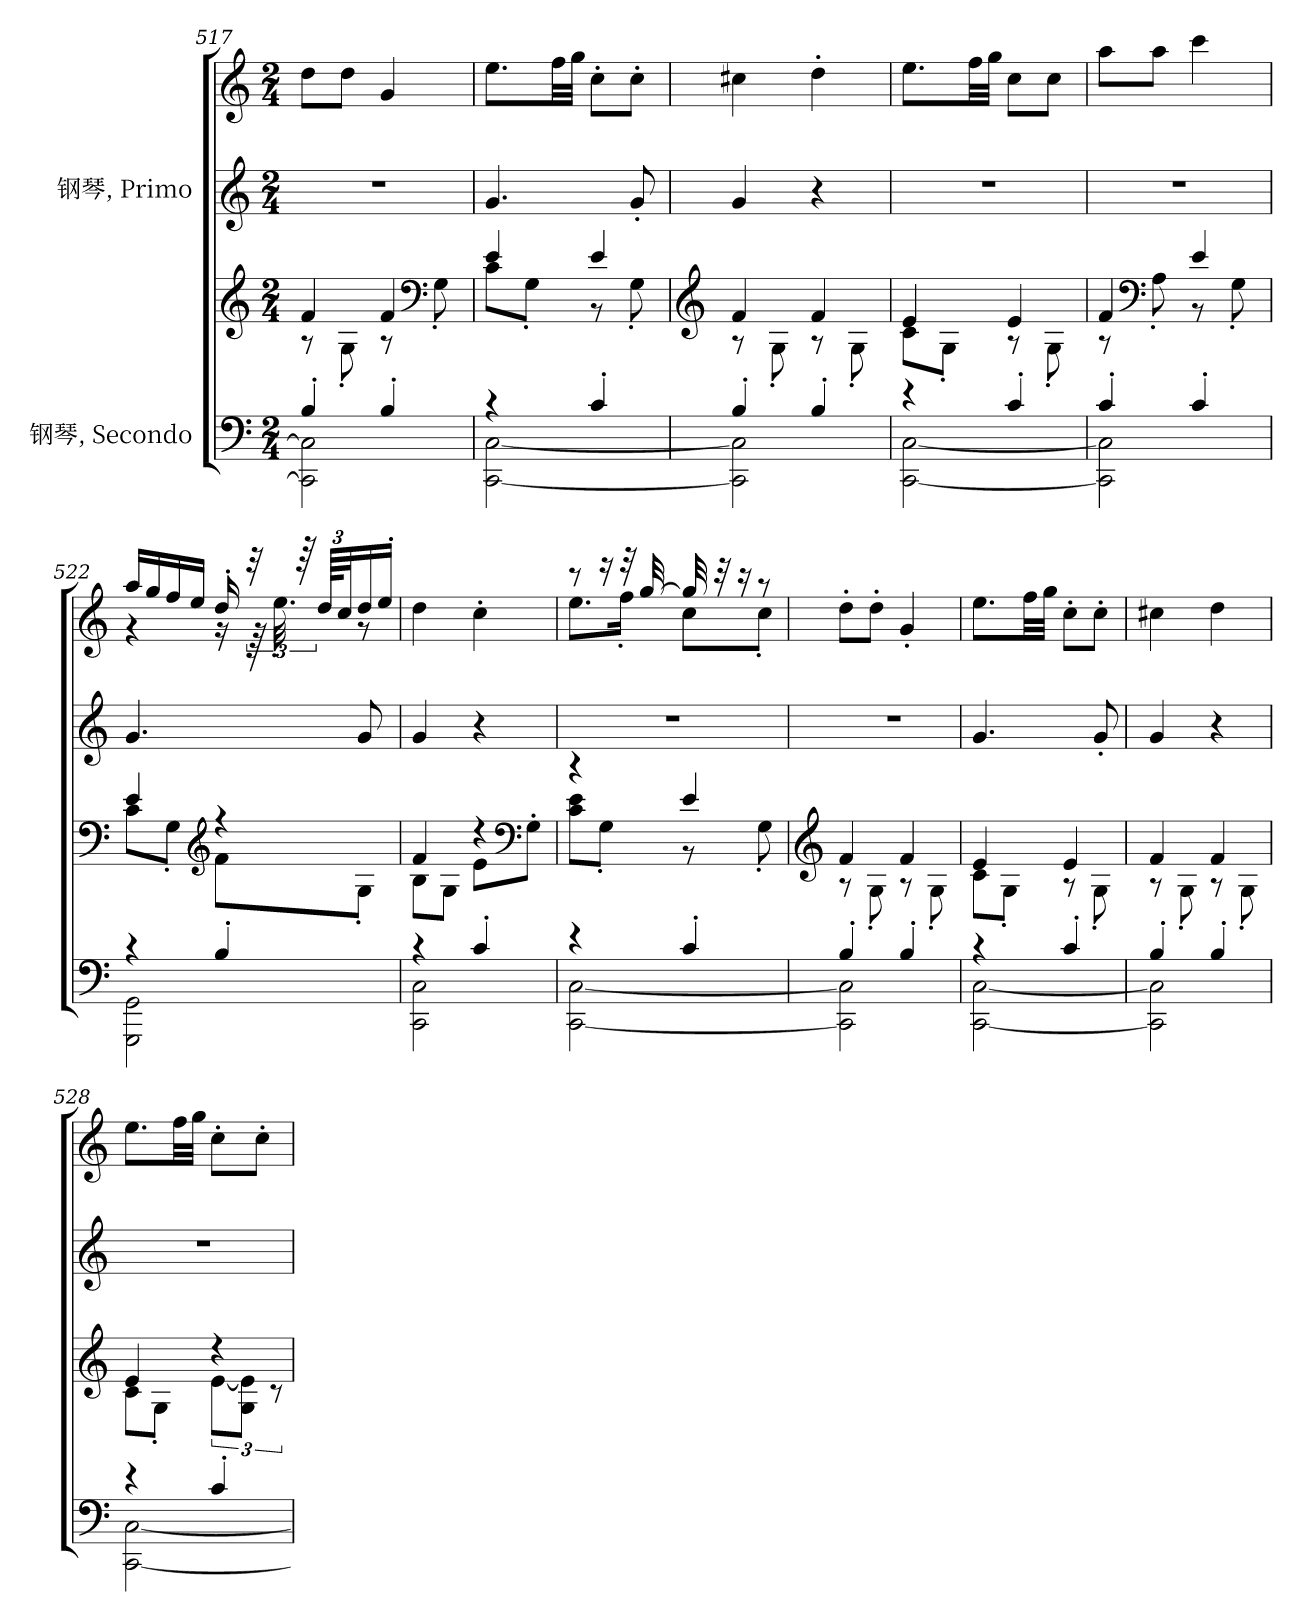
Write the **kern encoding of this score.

**kern	**kern	**kern	**kern
*part2	*part2	*part1	*part1
*staff4	*staff3	*staff2	*staff1
*I"钢琴, Secondo	*	*I"钢琴, Primo	*
*clefF4	*clefG2	*clefG2	*clefG2
*k[]	*k[]	*k[]	*k[]
*M2/4	*M2/4	*M2/4	*M2/4
=517	=517	=517	=517
*^	*^	*	*
4B'/	2CC\] 2C\]	4f/	8r	2r	8dd\L
.	.	.	8G'\	.	8dd\J
4B'/	.	4f/	8r	.	4g/
*	*	*clefF4	*	*	*
.	.	.	8G'\	.	.
=518	=518	=518	=518	=518	=518
4r	[2CC\ [2C\	4e/	8c\L	4.g/	8.ee\L
.	.	.	8G'\J	.	.
.	.	.	.	.	32ff\LL
.	.	.	.	.	32gg\JJJ
4c'/	.	4e/	8r	.	8cc'\L
.	.	.	8G'\	8g'/	8cc'\J
=519	=519	=519	=519	=519	=519
*	*	*clefG2	*	*	*
4B'/	2CC\] 2C\]	4f/	8r	4g/	4cc#X\
.	.	.	8G'\	.	.
4B'/	.	4f/	8r	4r	4dd'\
.	.	.	8G'\	.	.
!!LO:LB:g=z
=520	=520	=520	=520	=520	=520
4r	[2CC\ [2C\	4e/	8c\L	2r	8.ee\L
.	.	.	8G'\J	.	.
.	.	.	.	.	32ff\LL
.	.	.	.	.	32gg\JJJ
4c'/	.	4e/	8r	.	8cc\L
.	.	.	8G'\	.	8cc\J
=521	=521	=521	=521	=521	=521
4c'/	2CC\] 2C\]	4f/	8r	2r	8aa\L
*	*	*clefF4	*	*	*
.	.	.	8A'\	.	8aa\J
4c'/	.	4e/	8r	.	4ccc\
.	.	.	8G'\	.	.
=522	=522	=522	=522	=522	=522
*	*	*	*	*	*^
4r	2GGG\ 2GG\	4e/	8c\L	4.g/	16aa/LL	4r
.	.	.	.	.	16gg/	.
.	.	.	8G'\J	.	16ff/	.
.	.	.	.	.	16ee/JJ	.
*	*	*clefG2	*	*	*	*
4B'/	.	4r	8f\L	.	16dd'/	16r
.	.	.	.	.	48r	64r
.	.	.	.	.	.	32.ee'\
.	.	.	.	.	96r	.
.	.	.	.	.	96dd/KLLL	.
.	.	.	.	.	48cc/J	.
.	.	.	8G'\J	8g/	16dd/	8r
.	.	.	.	.	16ee'/JJ	.
*	*	*	*	*	*v	*v
=523	=523	=523	=523	=523	=523
4r	2CC\ 2C\	4f/	8B\L	4g/	4dd\
.	.	.	8G\J	.	.
4c'/	.	4r	8e\L	4r	4cc'\
*	*	*clefF4	*	*	*
.	.	.	8G'\J	.	.
!!LO:PB:g=z
=524	=524	=524	=524	=524	=524
*	*	*	*	*	*^
4r	[2CC\ [2C\	4r	8c\ 8e\L	2r	8r	8.ee\L
.	.	.	8G'\J	.	16r	.
.	.	.	.	.	32r	16ff'\Jk
.	.	.	.	.	[32gg/	.
4c'/	.	4e/	8r	.	32gg/]	8cc\L
.	.	.	.	.	32r	.
.	.	.	.	.	16r	.
.	.	.	8G'\	.	8r	8cc'\J
*	*	*	*	*	*v	*v
=525	=525	=525	=525	=525	=525
*	*	*clefG2	*	*	*
4B'/	2CC\] 2C\]	4f/	8r	2r	8dd'\L
.	.	.	8G'\	.	8dd'\J
4B'/	.	4f/	8r	.	4g'/
.	.	.	8G'\	.	.
=526	=526	=526	=526	=526	=526
4r	[2CC\ [2C\	4e/	8c\L	4.g/	8.ee\L
.	.	.	8G'\J	.	.
.	.	.	.	.	32ff\LL
.	.	.	.	.	32gg\JJJ
4c'/	.	4e/	8r	.	8cc'\L
.	.	.	8G'\	8g'/	8cc'\J
=527	=527	=527	=527	=527	=527
4B'/	2CC\] 2C\]	4f/	8r	4g/	4cc#X\
.	.	.	8G'\	.	.
4B'/	.	4f/	8r	4r	4dd\
.	.	.	8G'\	.	.
=528	=528	=528	=528	=528	=528
4r	[2CC\ [2C\	4e/	8c\L	2r	8.ee\L
.	.	.	8G'\J	.	.
.	.	.	.	.	32ff\LL
.	.	.	.	.	32gg\JJJ
4c'/	.	4r	[12e\L	.	8cc'\L
.	.	.	12G\ 12e\]J	.	.
.	.	.	.	.	8cc'\J
.	.	.	12r	.	.
*v	*v	*	*	*	*
*	*v	*v	*	*
=	=	=	=
*-	*-	*-	*-
